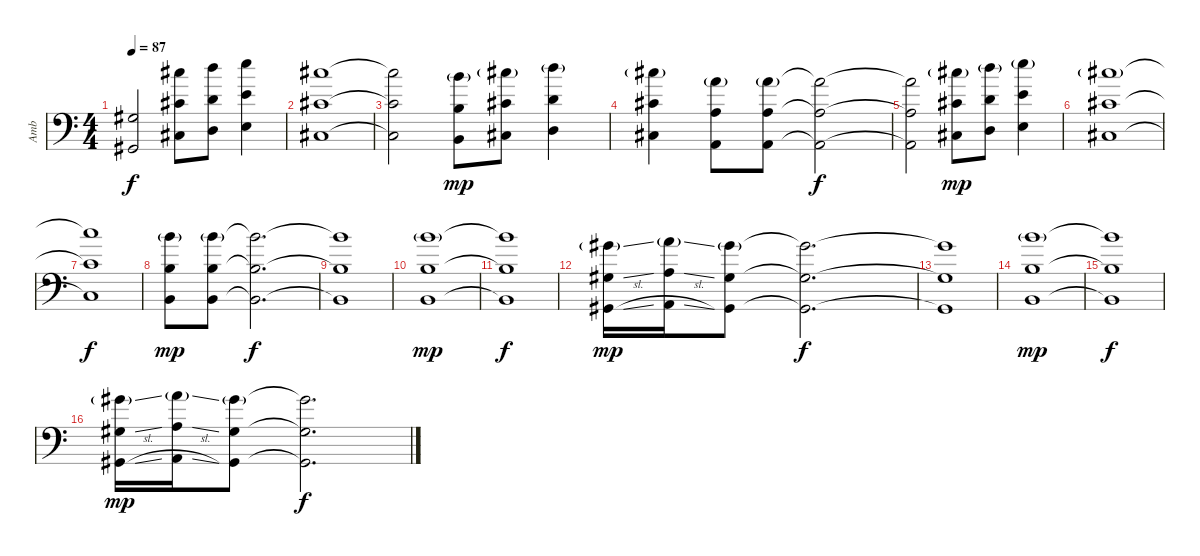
\track ("Amb" "Amb") {instrument drawbarorgan}
\staff {score}
\tuning (Db4 A3 E3 A2 E2 A1) {hide}
\ts (4 4)
\tempo 87
\clef f4
\ks c
(4.3{t} 4.5{t}).2{dy f} (12.1 4.2 4.4).8 (13.1 5.2 5.4).8 (15.1 7.2 7.4).4 |
(12.1 4.2 4.4).1 |
(12.1{t} 4.2{t} 4.4{t}).2 (10.1{g} 2.2 2.4).8{dy mp} (12.1{g} 4.2 4.4).8 (13.1{g} 5.2 5.4).4 |
(12.1{g} 4.2 4.4).4 (8.1{g} 0.2 0.4).8 (8.1{g} 0.2 0.4).8 (8.1{t} 0.2{t} 0.4{t}).2{dy f} |
(8.1{t} 0.2{t} 0.4{t}).2 (12.1{g} 4.2 4.4).8{dy mp} (13.1{g} 5.2 5.4).8 (15.1{g} 7.2 7.4).4 |
(12.1{g} 4.2 4.4).1 |
(12.1{t} 4.2{t} 4.4{t}).1{dy f} |
(10.1{g} 2.2 2.4).8{dy mp} (10.1{g} 2.2 2.4).8 (10.1{t} 2.2{t} 2.4{t}).2{d dy f} |
(10.1{t} 2.2{t} 2.4{t}).1 |
(10.1{g} 2.2 2.4).1{dy mp} |
(10.1{t} 2.2{t} 2.4{t}).1{dy f} |
(7.1{sl g} 4.3{sl} 4.5{sl}).16{dy mp} (8.1{sl g} 5.3{sl} 5.5{sl}).16 (7.1{g} 4.3 4.5).8 (7.1{t} 4.3{t} 4.5{t}).2{d dy f} |
(7.1{t} 4.3{t} 4.5{t}).1 |
(10.1{g} 2.2 2.4).1{dy mp} |
(10.1{t} 2.2{t} 2.4{t}).1{dy f} |
(7.1{sl g} 4.3{sl} 4.5{sl}).16{dy mp} (8.1{sl g} 5.3{sl} 5.5{sl}).16 (7.1{g} 4.3 4.5).8 (7.1{t} 4.3{t} 4.5{t}).2{d dy f}
